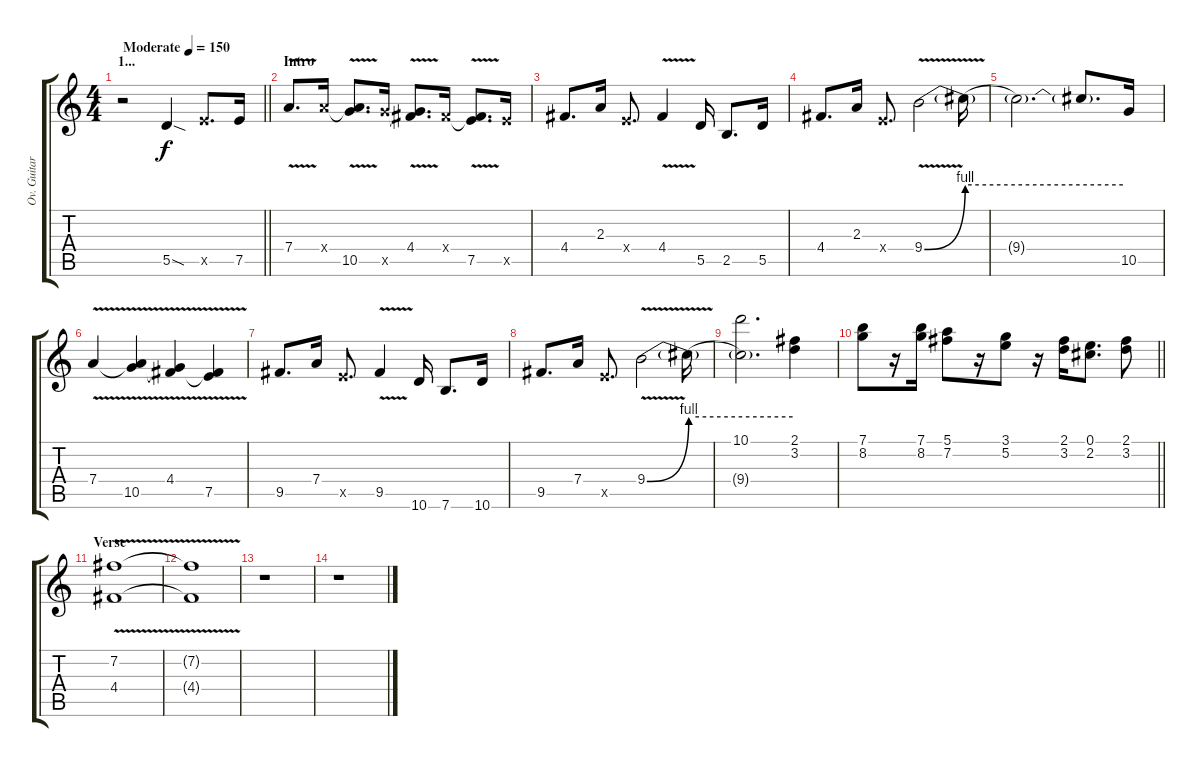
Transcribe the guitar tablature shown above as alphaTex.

\track ("Ov. Guitar" "Ov. Guitar") {instrument electricguitarclean}
\staff {score tabs}
\tuning (E4 B3 G3 D3 A2 E2) {hide}
\ts (4 4)
\section ("" "1...")
\tempo (150 "Moderate")
\clef g2
\barLineRight lightlight
\ks c
r.2{dy f instrument electricguitarclean} 5.5{sod}.4 7.5{x}.8{d} 7.5.16 |
\section ("" "Intro")
7.4{v}.8{d} 7.4{x}.16 (7.4{t} 10.5{v}).8{d} 10.5{x}.16 (4.4{v} 10.5{t}).8{d} 4.4{x}.16 (4.4{t} 7.5{v}).8{d} 7.5{x}.16 |
4.4.8{d} 2.3.16 2.4{x}.8{d} 4.4{v}.4 5.5.16 2.5.8{d} 5.5.16 |
4.4.8{d} 2.3.16 2.4{x}.8{d} 9.4{be (bend 0 0 60 4) v}.2 9.4{be (hold 0 4 60 4) t}.16 |
9.4{t}.2{d} 9.4{t}.8{d} 10.5.16 |
7.4{v}.4 (7.4{t} 10.5{v}).4 (4.4{v} 10.5{t}).4 (4.4{t} 7.5{v}).4 |
9.5.8{d} 7.4.16 7.5{x}.8{d} 9.5{v}.4 10.6.16 7.6.8{d} 10.6.16 |
9.5.8{d} 7.4.16 7.5{x}.8{d} 9.4{be (bend 0 0 60 4) v}.2 9.4{be (hold 0 4 60 4) t}.16 |
(10.1 9.4{t}).2{d} (2.1 3.2).4 |
\barLineRight lightlight
(7.1 8.2).8 r.16 (7.1 8.2).16 (5.1 7.2).8 r.16 (3.1 5.2).8 r.16 (2.1 3.2).16 (0.1 2.2).8{d} (2.1 3.2).8 |
\section ("" "Verse")
(7.2{v} 4.4{v}).1 |
(7.2{t} 4.4{t}).1 |
r.1 |
r.1
